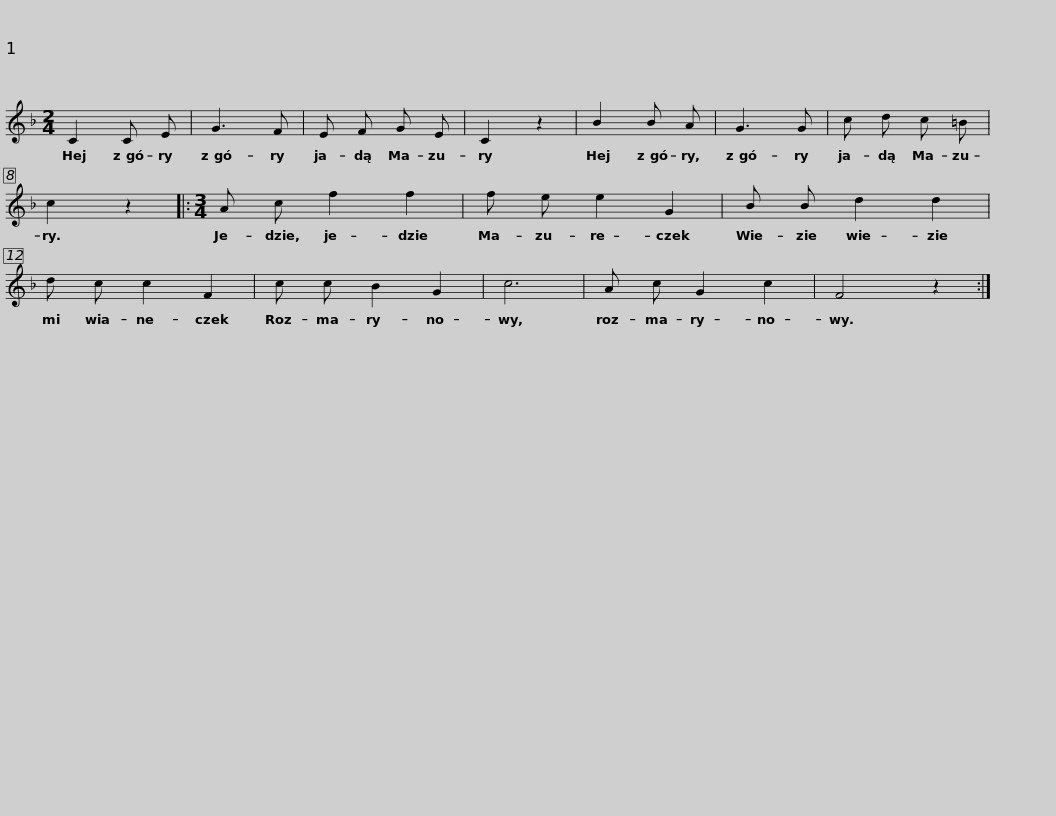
X:1
L:1/8
M:2/4
I:linebreak $
K:F
V:1 treble
V:1
 C2 C E | G3 F | E F G E | C2 z2 | B2 B A | %5
 G3 G | c d c =B | c2 z2 |:$[M:3/4] A c f2 f2 | f e e2 G2 | %10
 B B d2 d2 | d c c2 F2 | c c B2 G2 | c6 |$ A c G2 c2 | %15
 F4 z2 :| %16
